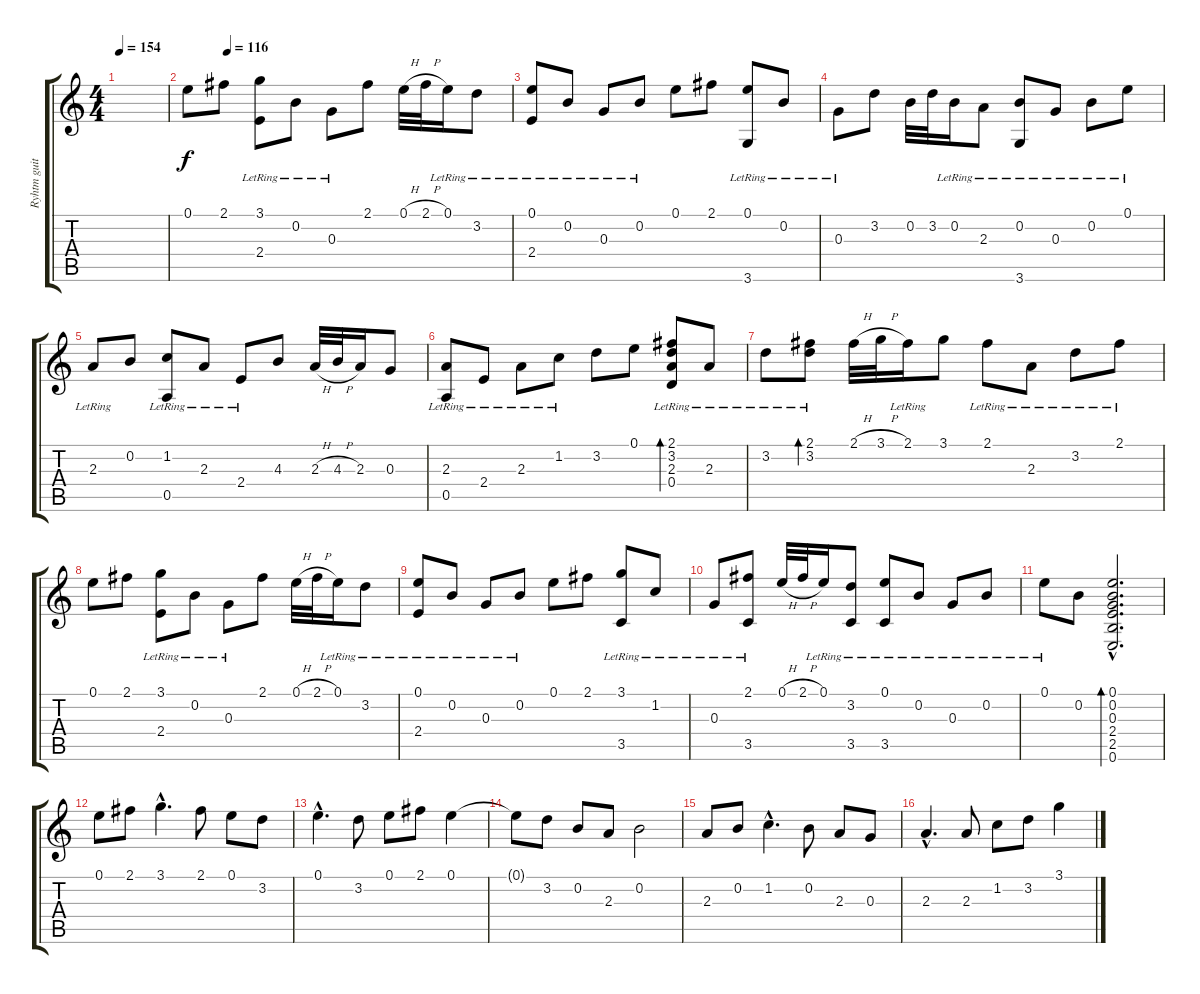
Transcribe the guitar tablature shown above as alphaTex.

\track ("Ryhtm guitar" "Ryhtm guit") {instrument distortionguitar}
\staff {score tabs}
\tuning (E4 B3 G3 D3 A2 E2) {hide}
\ts (4 4)
\tempo 154
\tempo 116
\tempo 154
\clef g2
\ks c
|
\tempo (116 0.125)
0.1.8{instrument acousticguitarnylon} 2.1.8 (3.1{lr} 2.4{lr}).8 0.2{lr}.8 0.3{lr}.8 2.1.8 0.1{h}.32 2.1{h}.32 0.1{lr}.16 3.2{lr}.8 |
(0.1{lr} 2.4{lr}).8 0.2{lr}.8 0.3{lr}.8 0.2{lr}.8 0.1.8 2.1.8 (0.1{lr} 3.6{lr}).8 0.2{lr}.8 |
0.3{lr}.8 3.2.8 0.2.32 3.2.32 0.2{lr}.16 2.3{lr}.8 (0.2{lr} 3.6{lr}).8 0.3{lr}.8 0.2{lr}.8 0.1{lr}.8 |
2.3{lr}.8 0.2.8 (1.2{lr} 0.5{lr}).8 2.3{lr}.8 2.4{lr}.8 4.3.8 2.3{h}.32 4.3{h}.32 2.3.16 0.3.8 |
(2.3{lr} 0.5{lr}).8 2.4{lr}.8 2.3{lr}.8 1.2{lr}.8 3.2.8 0.1.8 (2.1{lr} 3.2{lr} 2.3{lr} 0.4{lr}).8{bd 30} 2.3{lr}.8 |
3.2{lr}.8 (2.1 3.2{lr}).8{bd 30} 2.1{h}.32 3.1{h}.32 2.1{lr}.16 3.1.8 2.1{lr}.8 2.3{lr}.8 3.2{lr}.8 2.1{lr}.8 |
0.1.8 2.1.8 (3.1{lr} 2.4{lr}).8 0.2{lr}.8 0.3{lr}.8 2.1.8 0.1{h}.32 2.1{h}.32 0.1{lr}.16 3.2{lr}.8 |
(0.1{lr} 2.4{lr}).8 0.2{lr}.8 0.3{lr}.8 0.2{lr}.8 0.1.8 2.1.8 (3.1{lr} 3.5{lr}).8 1.2{lr}.8 |
0.3{lr}.8 (2.1 3.5{lr}).8 0.1{h}.32 2.1{h}.32 0.1{lr}.16 (3.2{lr} 3.5).8 (0.1{lr} 3.5{lr}).8 0.2{lr}.8 0.3{lr}.8 0.2{lr}.8 |
0.1{lr}.8 0.2.8 (0.1{hac} 0.2{hac} 0.3{hac} 2.4{hac} 2.5{hac} 0.6{hac}).2{d bd 240} |
0.1.8{instrument overdrivenguitar} 2.1.8 3.1{hac}.4{d} 2.1.8 0.1.8 3.2.8 |
0.1{hac}.4{d} 3.2.8 0.1.8 2.1.8 0.1.4 |
0.1{t}.8 3.2.8 0.2.8 2.3.8 0.2.2 |
2.3.8 0.2.8 1.2{hac}.4{d} 0.2.8 2.3.8 0.3.8 |
2.3{hac}.4{d} 2.3.8 1.2.8 3.2.8 3.1.4
